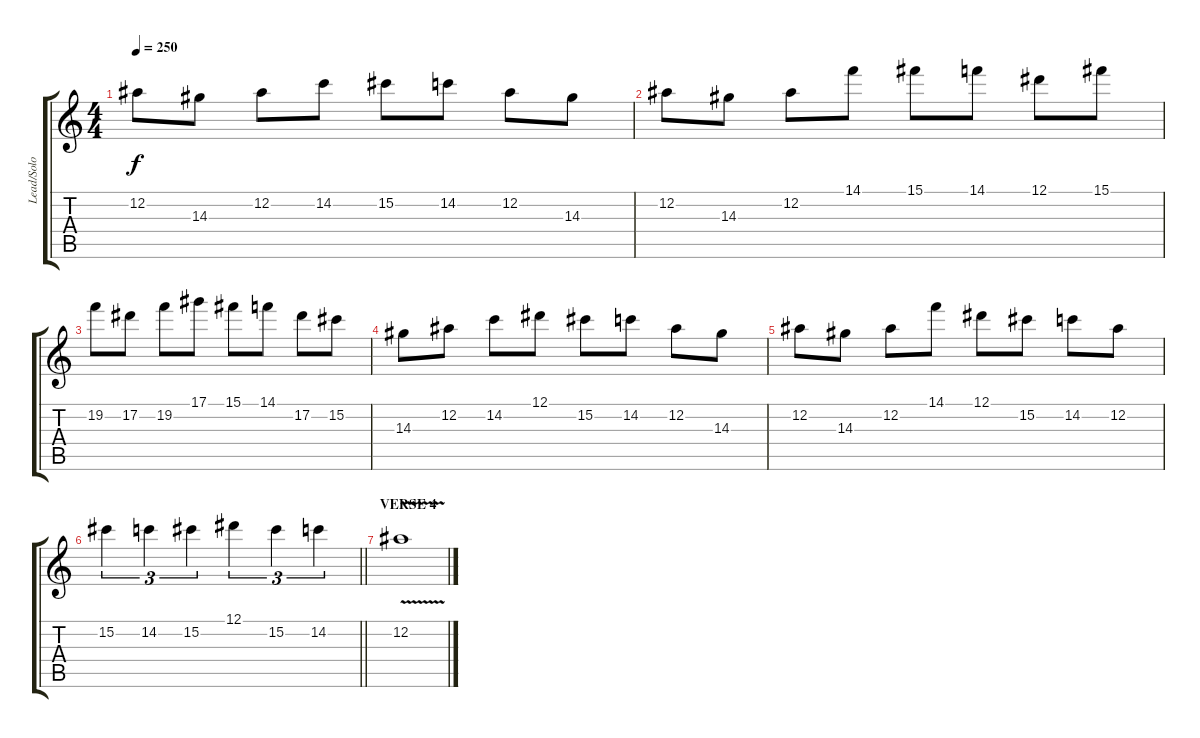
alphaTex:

\track ("Lead/Solo - Ronny Dorian" "Lead/Solo ") {instrument overdrivenguitar}
\staff {score tabs}
\tuning (Eb4 Bb3 Gb3 Db3 Ab2 Eb2) {hide}
\ts (4 4)
\tempo 250
\clef g2
\ks c
12.2.8{dy f} 14.3.8 12.2.8 14.2.8 15.2.8 14.2.8 12.2.8 14.3.8 |
12.2.8 14.3.8 12.2.8 14.1.8 15.1.8 14.1.8 12.1.8 15.1.8 |
19.2.8 17.2.8 19.2.8 17.1.8 15.1.8 14.1.8 17.2.8 15.2.8 |
14.3.8 12.2.8 14.2.8 12.1.8 15.2.8 14.2.8 12.2.8 14.3.8 |
12.2.8 14.3.8 12.2.8 14.1.8 12.1.8 15.2.8 14.2.8 12.2.8 |
\barLineRight lightlight
15.2.4{tu (3 2)} 14.2.4{tu (3 2)} 15.2.4{tu (3 2)} 12.1.4{tu (3 2)} 15.2.4{tu (3 2)} 14.2.4{tu (3 2)} |
\section ("" "VERSE 4")
12.2{v}.1
